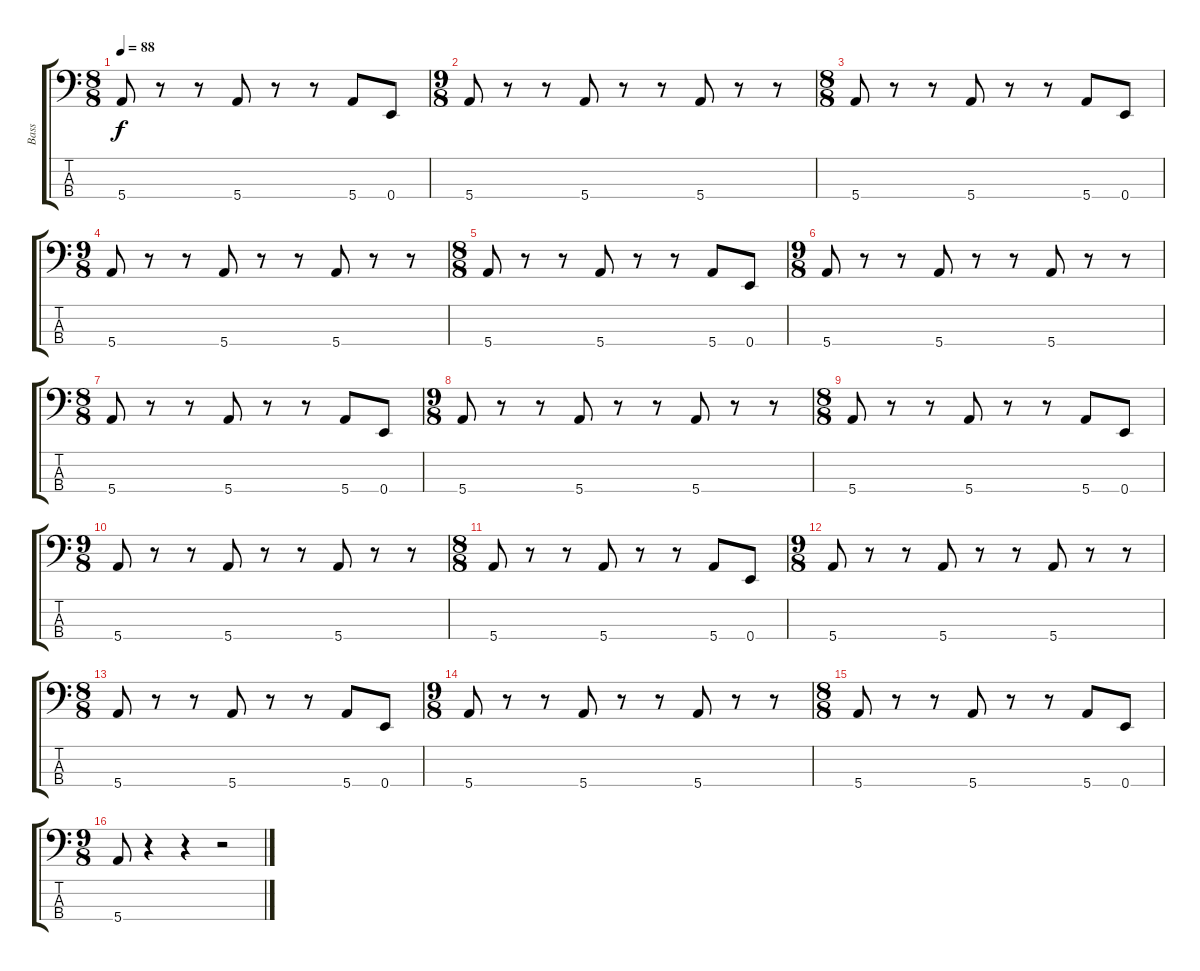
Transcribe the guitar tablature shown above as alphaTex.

\track ("Bass" "Bass") {instrument electricbassfinger}
\staff {score tabs}
\tuning (G2 D2 A1 E1) {hide}
\ts (8 8)
\tempo 88
\clef f4
\ks c
5.4.8{dy f} r.8 r.8 5.4.8 r.8 r.8 5.4.8 0.4.8 |
\ts (9 8)
5.4.8 r.8 r.8 5.4.8 r.8 r.8 5.4.8 r.8 r.8 |
\ts (8 8)
5.4.8 r.8 r.8 5.4.8 r.8 r.8 5.4.8 0.4.8 |
\ts (9 8)
5.4.8 r.8 r.8 5.4.8 r.8 r.8 5.4.8 r.8 r.8 |
\ts (8 8)
5.4.8 r.8 r.8 5.4.8 r.8 r.8 5.4.8 0.4.8 |
\ts (9 8)
5.4.8 r.8 r.8 5.4.8 r.8 r.8 5.4.8 r.8 r.8 |
\ts (8 8)
5.4.8 r.8 r.8 5.4.8 r.8 r.8 5.4.8 0.4.8 |
\ts (9 8)
5.4.8 r.8 r.8 5.4.8 r.8 r.8 5.4.8 r.8 r.8 |
\ts (8 8)
5.4.8 r.8 r.8 5.4.8 r.8 r.8 5.4.8 0.4.8 |
\ts (9 8)
5.4.8 r.8 r.8 5.4.8 r.8 r.8 5.4.8 r.8 r.8 |
\ts (8 8)
5.4.8 r.8 r.8 5.4.8 r.8 r.8 5.4.8 0.4.8 |
\ts (9 8)
5.4.8 r.8 r.8 5.4.8 r.8 r.8 5.4.8 r.8 r.8 |
\ts (8 8)
5.4.8 r.8 r.8 5.4.8 r.8 r.8 5.4.8 0.4.8 |
\ts (9 8)
5.4.8 r.8 r.8 5.4.8 r.8 r.8 5.4.8 r.8 r.8 |
\ts (8 8)
5.4.8 r.8 r.8 5.4.8 r.8 r.8 5.4.8 0.4.8 |
\ts (9 8)
5.4.8 r.4 r.4 r.2
